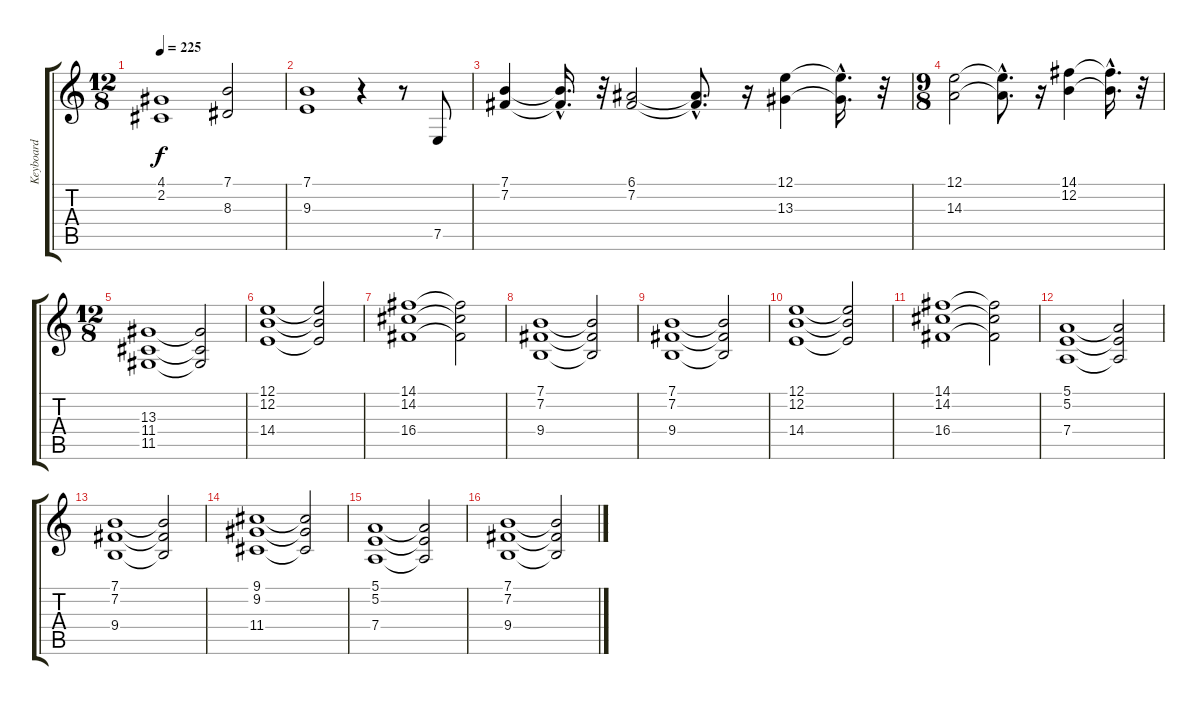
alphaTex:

\track ("Keyboard" "Keyboard") {instrument synthstrings2}
\staff {score tabs}
\tuning (E4 B3 G3 D3 A2 E2) {hide}
\ts (12 8)
\tempo 225
\clef g2
\ks c
(4.1 2.2).1{dy f} (7.1 8.3).2 |
(7.1 9.3).1 r.4 r.8 7.5.8 |
(7.1 7.2).4 (7.1{hac t} 7.2{hac t}).16{d} r.32 (6.1 7.2).2 (6.1{hac t} 7.2{hac t}).8{d} r.16 (12.1 13.3).4 (12.1{hac t} 13.3{hac t}).16{d} r.32 |
\ts (9 8)
(12.1 14.3).2 (12.1{hac t} 14.3{hac t}).8{d} r.16 (14.1 12.2).4 (14.1{hac t} 12.2{hac t}).16{d} r.32 |
\ts (12 8)
(13.3 11.4 11.5).1 (13.3{t} 11.4{t} 11.5{t}).2 |
(12.1 12.2 14.4).1 (12.1{t} 12.2{t} 14.4{t}).2 |
(14.1 14.2 16.4).1 (14.1{t} 14.2{t} 16.4{t}).2 |
(7.1 7.2 9.4).1 (7.1{t} 7.2{t} 9.4{t}).2 |
(7.1 7.2 9.4).1 (7.1{t} 7.2{t} 9.4{t}).2 |
(12.1 12.2 14.4).1 (12.1{t} 12.2{t} 14.4{t}).2 |
(14.1 14.2 16.4).1 (14.1{t} 14.2{t} 16.4{t}).2 |
(5.1 5.2 7.4).1 (5.1{t} 5.2{t} 7.4{t}).2 |
(7.1 7.2 9.4).1 (7.1{t} 7.2{t} 9.4{t}).2 |
(9.1 9.2 11.4).1 (9.1{t} 9.2{t} 11.4{t}).2 |
(5.1 5.2 7.4).1 (5.1{t} 5.2{t} 7.4{t}).2 |
(7.1 7.2 9.4).1 (7.1{t} 7.2{t} 9.4{t}).2
